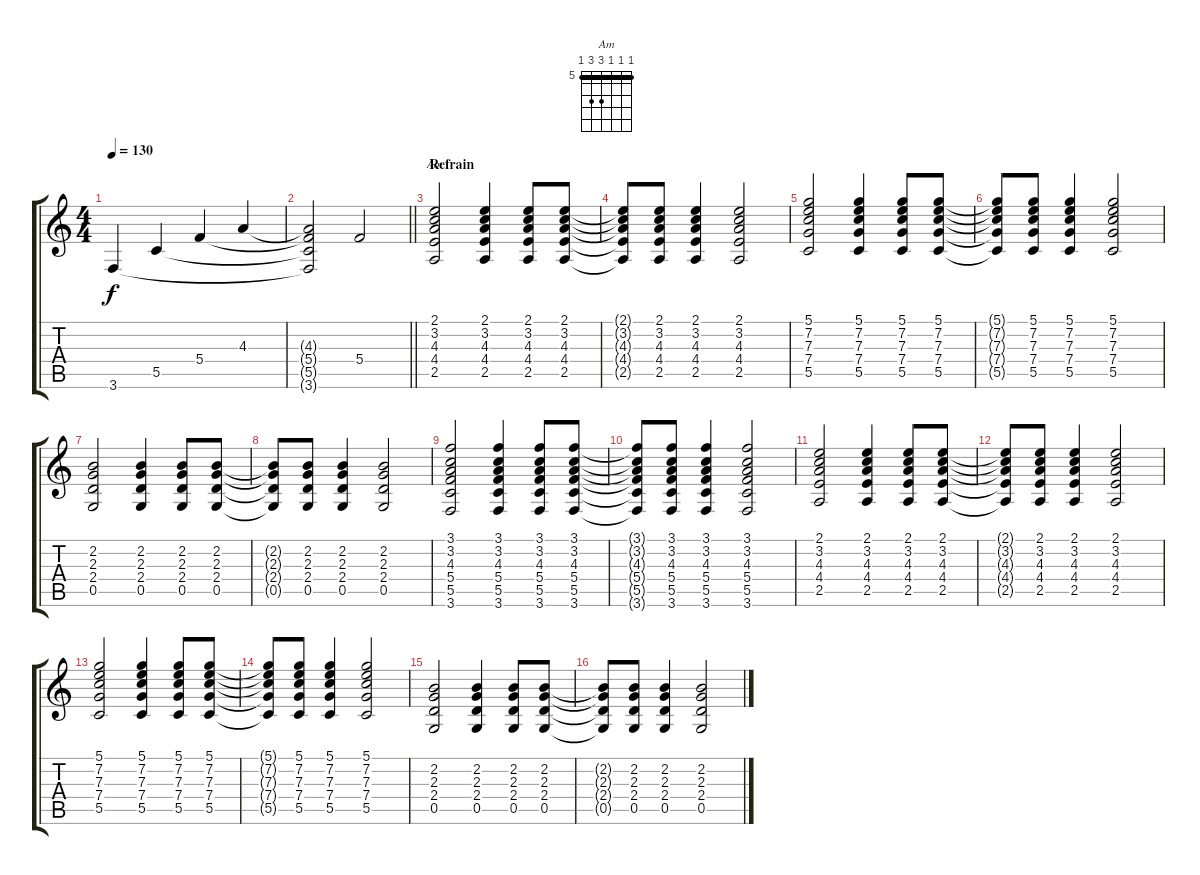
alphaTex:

\track "" {instrument electricguitarclean}
\staff {score tabs}
\tuning (D4 A3 F3 C3 G2 D2) {hide}
\chord ("Am" 5 5 5 7 7 5) {firstfret 5 barre 5}
\ts (4 4)
\tempo 130
\clef g2
\ks c
3.6.4{dy f} 5.5.4 5.4.4 4.3.4 |
\barLineRight lightlight
(4.3{t} 5.4{t} 5.5{t} 3.6{t}).2 5.4.2 |
\section ("" "Refrain")
(2.1 3.2 4.3 4.4 2.5).2{ch "Am"} (2.1 3.2 4.3 4.4 2.5).4 (2.1 3.2 4.3 4.4 2.5).8 (2.1 3.2 4.3 4.4 2.5).8 |
(2.1{t} 3.2{t} 4.3{t} 4.4{t} 2.5{t}).8 (2.1 3.2 4.3 4.4 2.5).8 (2.1 3.2 4.3 4.4 2.5).4 (2.1 3.2 4.3 4.4 2.5).2 |
(5.1 7.2 7.3 7.4 5.5).2 (5.1 7.2 7.3 7.4 5.5).4 (5.1 7.2 7.3 7.4 5.5).8 (5.1 7.2 7.3 7.4 5.5).8 |
(5.1{t} 7.2{t} 7.3{t} 7.4{t} 5.5{t}).8 (5.1 7.2 7.3 7.4 5.5).8 (5.1 7.2 7.3 7.4 5.5).4 (5.1 7.2 7.3 7.4 5.5).2 |
(2.2 2.3 2.4 0.5).2 (2.2 2.3 2.4 0.5).4 (2.2 2.3 2.4 0.5).8 (2.2 2.3 2.4 0.5).8 |
(2.2{t} 2.3{t} 2.4{t} 0.5{t}).8 (2.2 2.3 2.4 0.5).8 (2.2 2.3 2.4 0.5).4 (2.2 2.3 2.4 0.5).2 |
(3.1 3.2 4.3 5.4 5.5 3.6).2 (3.1 3.2 4.3 5.4 5.5 3.6).4 (3.1 3.2 4.3 5.4 5.5 3.6).8 (3.1 3.2 4.3 5.4 5.5 3.6).8 |
(3.1{t} 3.2{t} 4.3{t} 5.4{t} 5.5{t} 3.6{t}).8 (3.1 3.2 4.3 5.4 5.5 3.6).8 (3.1 3.2 4.3 5.4 5.5 3.6).4 (3.1 3.2 4.3 5.4 5.5 3.6).2 |
(2.1 3.2 4.3 4.4 2.5).2 (2.1 3.2 4.3 4.4 2.5).4 (2.1 3.2 4.3 4.4 2.5).8 (2.1 3.2 4.3 4.4 2.5).8 |
(2.1{t} 3.2{t} 4.3{t} 4.4{t} 2.5{t}).8 (2.1 3.2 4.3 4.4 2.5).8 (2.1 3.2 4.3 4.4 2.5).4 (2.1 3.2 4.3 4.4 2.5).2 |
(5.1 7.2 7.3 7.4 5.5).2 (5.1 7.2 7.3 7.4 5.5).4 (5.1 7.2 7.3 7.4 5.5).8 (5.1 7.2 7.3 7.4 5.5).8 |
(5.1{t} 7.2{t} 7.3{t} 7.4{t} 5.5{t}).8 (5.1 7.2 7.3 7.4 5.5).8 (5.1 7.2 7.3 7.4 5.5).4 (5.1 7.2 7.3 7.4 5.5).2 |
(2.2 2.3 2.4 0.5).2 (2.2 2.3 2.4 0.5).4 (2.2 2.3 2.4 0.5).8 (2.2 2.3 2.4 0.5).8 |
(2.2{t} 2.3{t} 2.4{t} 0.5{t}).8 (2.2 2.3 2.4 0.5).8 (2.2 2.3 2.4 0.5).4 (2.2 2.3 2.4 0.5).2
